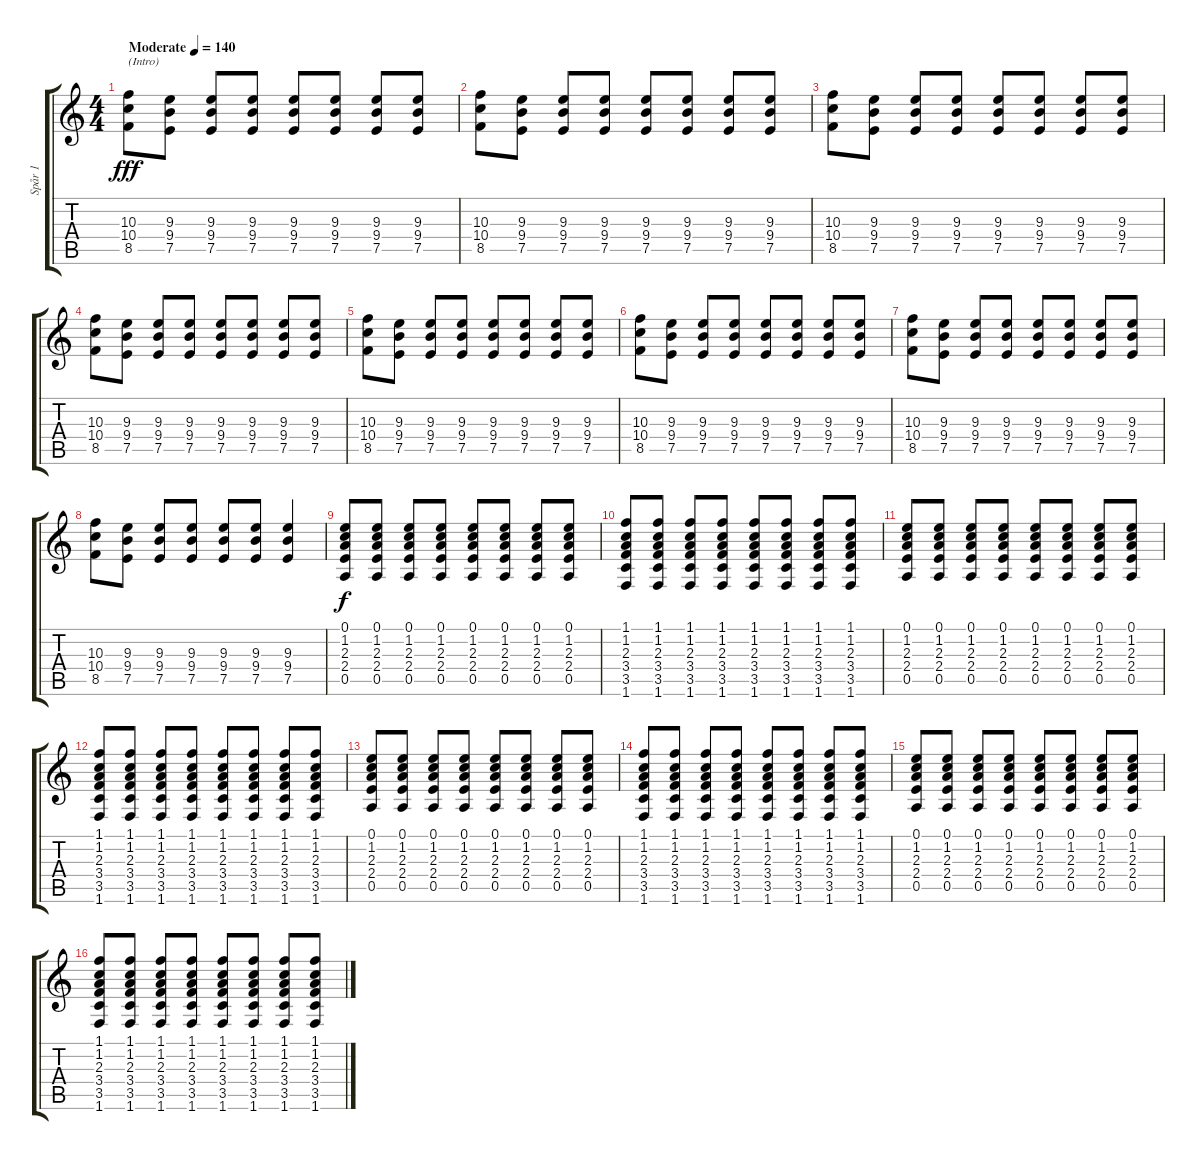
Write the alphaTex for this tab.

\track ("Spår 1" "Spår 1") {instrument distortionguitar}
\staff {score tabs}
\tuning (E4 B3 G3 D3 A2 E2) {hide}
\ts (4 4)
\tempo (140 "Moderate")
\clef g2
\ks c
(10.3 10.4 8.5).8{txt "(Intro)" dy fff instrument distortionguitar} (9.3 9.4 7.5).8 (9.3 9.4 7.5).8 (9.3 9.4 7.5).8 (9.3 9.4 7.5).8 (9.3 9.4 7.5).8 (9.3 9.4 7.5).8 (9.3 9.4 7.5).8 |
(10.3 10.4 8.5).8 (9.3 9.4 7.5).8 (9.3 9.4 7.5).8 (9.3 9.4 7.5).8 (9.3 9.4 7.5).8 (9.3 9.4 7.5).8 (9.3 9.4 7.5).8 (9.3 9.4 7.5).8 |
(10.3 10.4 8.5).8 (9.3 9.4 7.5).8 (9.3 9.4 7.5).8 (9.3 9.4 7.5).8 (9.3 9.4 7.5).8 (9.3 9.4 7.5).8 (9.3 9.4 7.5).8 (9.3 9.4 7.5).8 |
(10.3 10.4 8.5).8 (9.3 9.4 7.5).8 (9.3 9.4 7.5).8 (9.3 9.4 7.5).8 (9.3 9.4 7.5).8 (9.3 9.4 7.5).8 (9.3 9.4 7.5).8 (9.3 9.4 7.5).8 |
(10.3 10.4 8.5).8 (9.3 9.4 7.5).8 (9.3 9.4 7.5).8 (9.3 9.4 7.5).8 (9.3 9.4 7.5).8 (9.3 9.4 7.5).8 (9.3 9.4 7.5).8 (9.3 9.4 7.5).8 |
(10.3 10.4 8.5).8 (9.3 9.4 7.5).8 (9.3 9.4 7.5).8 (9.3 9.4 7.5).8 (9.3 9.4 7.5).8 (9.3 9.4 7.5).8 (9.3 9.4 7.5).8 (9.3 9.4 7.5).8 |
(10.3 10.4 8.5).8 (9.3 9.4 7.5).8 (9.3 9.4 7.5).8 (9.3 9.4 7.5).8 (9.3 9.4 7.5).8 (9.3 9.4 7.5).8 (9.3 9.4 7.5).8 (9.3 9.4 7.5).8 |
(10.3 10.4 8.5).8 (9.3 9.4 7.5).8 (9.3 9.4 7.5).8 (9.3 9.4 7.5).8 (9.3 9.4 7.5).8 (9.3 9.4 7.5).8 (9.3 9.4 7.5).4 |
(0.1 1.2 2.3 2.4 0.5).8{dy f} (0.1 1.2 2.3 2.4 0.5).8 (0.1 1.2 2.3 2.4 0.5).8 (0.1 1.2 2.3 2.4 0.5).8 (0.1 1.2 2.3 2.4 0.5).8 (0.1 1.2 2.3 2.4 0.5).8 (0.1 1.2 2.3 2.4 0.5).8 (0.1 1.2 2.3 2.4 0.5).8 |
(1.1 1.2 2.3 3.4 3.5 1.6).8 (1.1 1.2 2.3 3.4 3.5 1.6).8 (1.1 1.2 2.3 3.4 3.5 1.6).8 (1.1 1.2 2.3 3.4 3.5 1.6).8 (1.1 1.2 2.3 3.4 3.5 1.6).8 (1.1 1.2 2.3 3.4 3.5 1.6).8 (1.1 1.2 2.3 3.4 3.5 1.6).8 (1.1 1.2 2.3 3.4 3.5 1.6).8 |
(0.1 1.2 2.3 2.4 0.5).8 (0.1 1.2 2.3 2.4 0.5).8 (0.1 1.2 2.3 2.4 0.5).8 (0.1 1.2 2.3 2.4 0.5).8 (0.1 1.2 2.3 2.4 0.5).8 (0.1 1.2 2.3 2.4 0.5).8 (0.1 1.2 2.3 2.4 0.5).8 (0.1 1.2 2.3 2.4 0.5).8 |
(1.1 1.2 2.3 3.4 3.5 1.6).8 (1.1 1.2 2.3 3.4 3.5 1.6).8 (1.1 1.2 2.3 3.4 3.5 1.6).8 (1.1 1.2 2.3 3.4 3.5 1.6).8 (1.1 1.2 2.3 3.4 3.5 1.6).8 (1.1 1.2 2.3 3.4 3.5 1.6).8 (1.1 1.2 2.3 3.4 3.5 1.6).8 (1.1 1.2 2.3 3.4 3.5 1.6).8 |
(0.1 1.2 2.3 2.4 0.5).8 (0.1 1.2 2.3 2.4 0.5).8 (0.1 1.2 2.3 2.4 0.5).8 (0.1 1.2 2.3 2.4 0.5).8 (0.1 1.2 2.3 2.4 0.5).8 (0.1 1.2 2.3 2.4 0.5).8 (0.1 1.2 2.3 2.4 0.5).8 (0.1 1.2 2.3 2.4 0.5).8 |
(1.1 1.2 2.3 3.4 3.5 1.6).8 (1.1 1.2 2.3 3.4 3.5 1.6).8 (1.1 1.2 2.3 3.4 3.5 1.6).8 (1.1 1.2 2.3 3.4 3.5 1.6).8 (1.1 1.2 2.3 3.4 3.5 1.6).8 (1.1 1.2 2.3 3.4 3.5 1.6).8 (1.1 1.2 2.3 3.4 3.5 1.6).8 (1.1 1.2 2.3 3.4 3.5 1.6).8 |
(0.1 1.2 2.3 2.4 0.5).8 (0.1 1.2 2.3 2.4 0.5).8 (0.1 1.2 2.3 2.4 0.5).8 (0.1 1.2 2.3 2.4 0.5).8 (0.1 1.2 2.3 2.4 0.5).8 (0.1 1.2 2.3 2.4 0.5).8 (0.1 1.2 2.3 2.4 0.5).8 (0.1 1.2 2.3 2.4 0.5).8 |
(1.1 1.2 2.3 3.4 3.5 1.6).8 (1.1 1.2 2.3 3.4 3.5 1.6).8 (1.1 1.2 2.3 3.4 3.5 1.6).8 (1.1 1.2 2.3 3.4 3.5 1.6).8 (1.1 1.2 2.3 3.4 3.5 1.6).8 (1.1 1.2 2.3 3.4 3.5 1.6).8 (1.1 1.2 2.3 3.4 3.5 1.6).8 (1.1 1.2 2.3 3.4 3.5 1.6).8
